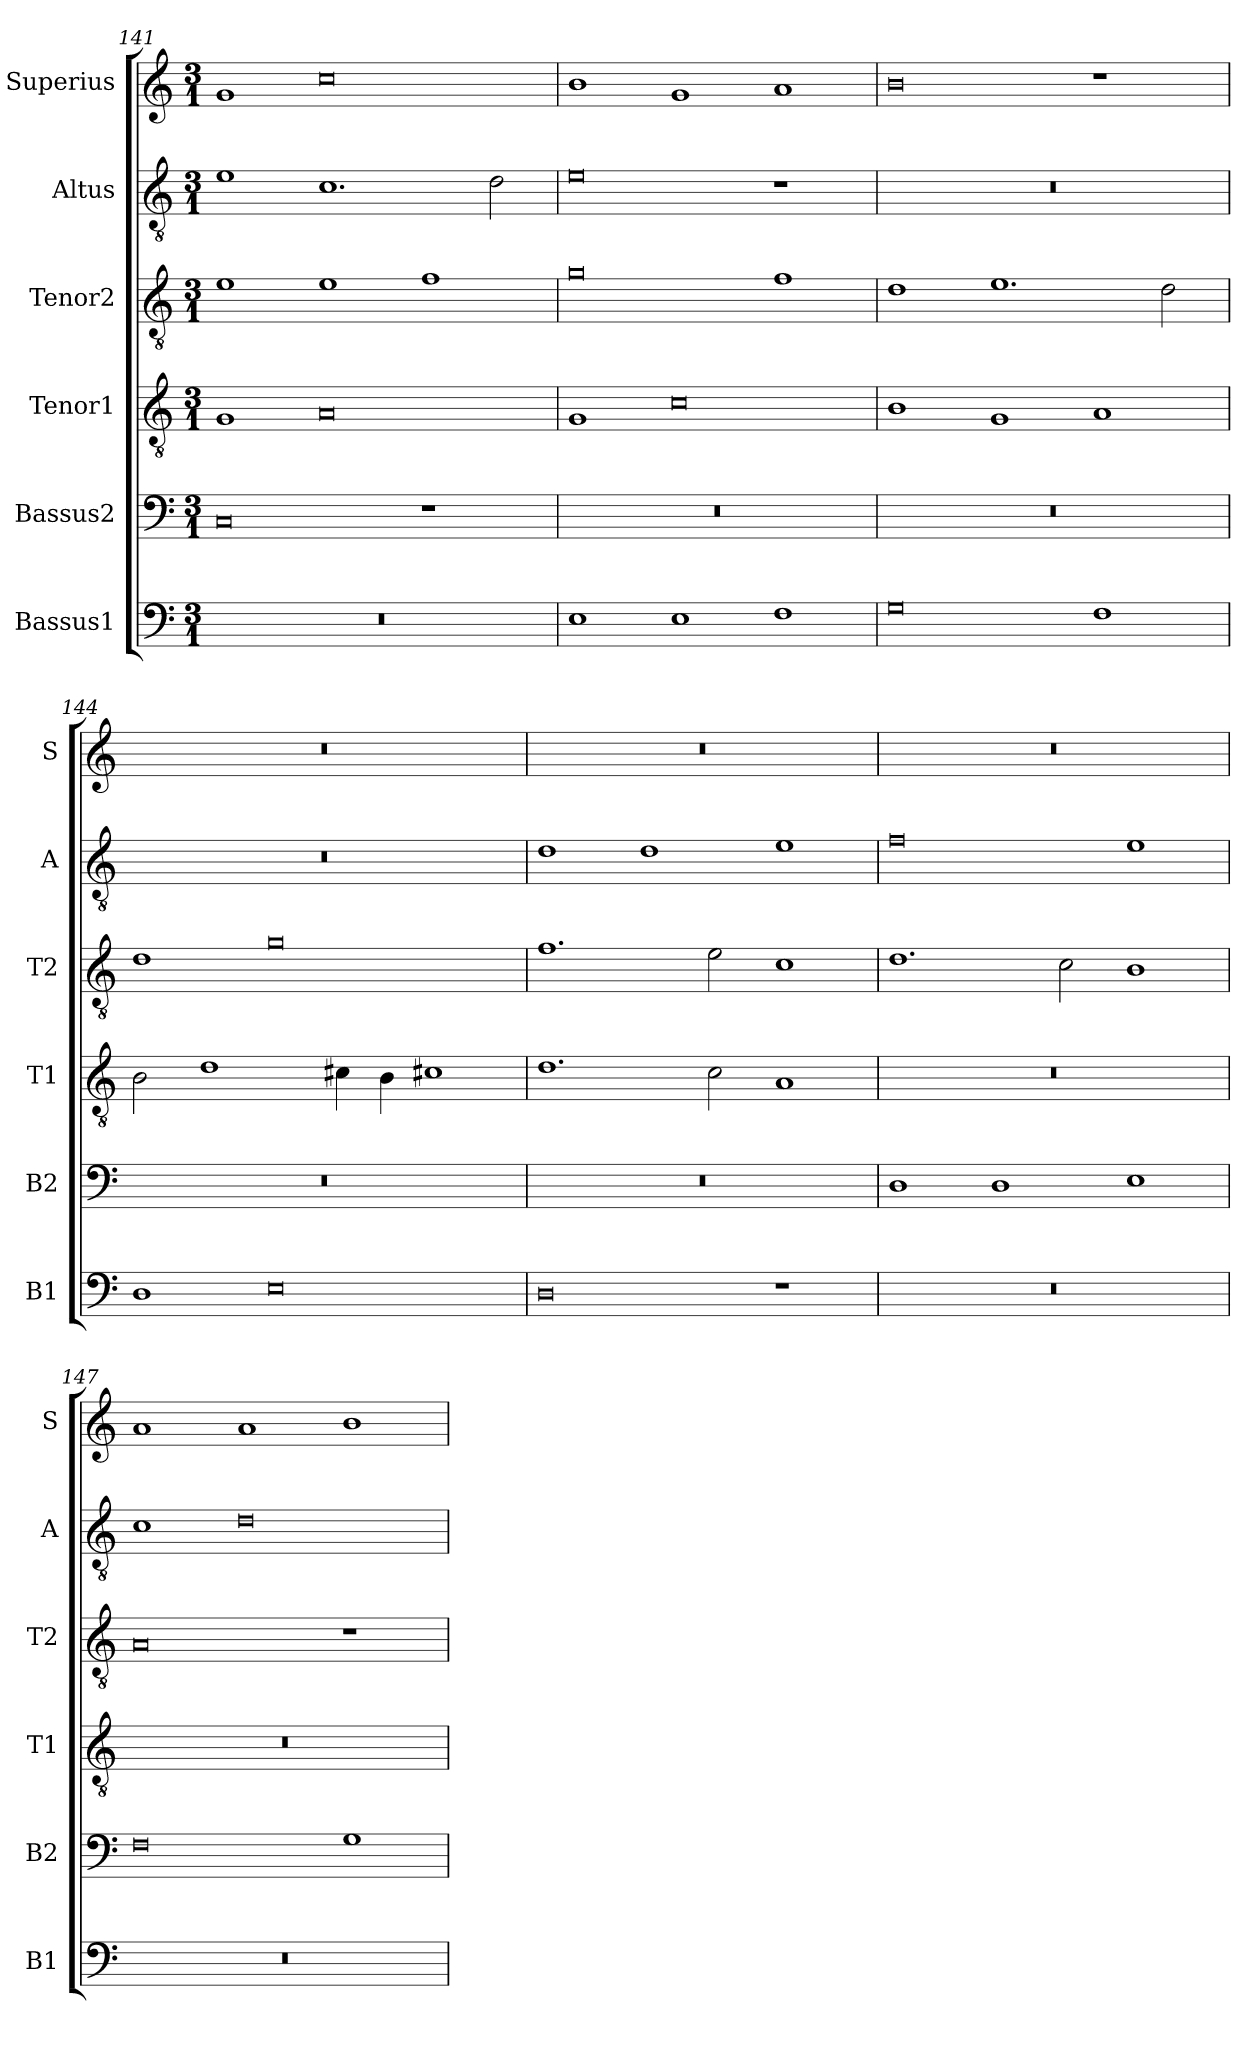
**kern	**kern	**kern	**kern	**kern	**kern
*part6	*part5	*part4	*part3	*part2	*part1
*staff6	*staff5	*staff4	*staff3	*staff2	*staff1
*I"Bassus1	*I"Bassus2	*I"Tenor1	*I"Tenor2	*I"Altus	*I"Superius
*I'B1	*I'B2	*I'T1	*I'T2	*I'A	*I'S
*clefF4	*clefF4	*clefGv2	*clefGv2	*clefGv2	*clefG2
*k[]	*k[]	*k[]	*k[]	*k[]	*k[]
*M3/1	*M3/1	*M3/1	*M3/1	*M3/1	*M3/1
=141	=141	=141	=141	=141	=141
0.r	0C	1G	1e	1e	1g
.	.	0A	1e	1.c	0cc
.	1r	.	1f	.	.
.	.	.	.	2d\	.
=142	=142	=142	=142	=142	=142
1E	0.r	1G	0g	0e	1b
1E	.	0c	.	.	1g
1F	.	.	1f	1r	1a
=143	=143	=143	=143	=143	=143
0G	0.r	1B	1d	0.r	0b
.	.	1G	1.e	.	.
1F	.	1A	.	.	1r
.	.	.	2d\	.	.
=144	=144	=144	=144	=144	=144
1D	0.r	2B\	1d	0.r	0.r
.	.	1d	.	.	.
0E	.	.	0g	.	.
.	.	4c#X\	.	.	.
.	.	4B\	.	.	.
.	.	1c#X	.	.	.
=145	=145	=145	=145	=145	=145
0D	0.r	1.d	1.f	1d	0.r
.	.	.	.	1d	.
.	.	2c\	2e\	.	.
1r	.	1A	1c	1e	.
=146	=146	=146	=146	=146	=146
0.r	1D	0.r	1.d	0f	0.r
.	1D	.	.	.	.
.	.	.	2c\	.	.
.	1E	.	1B	1e	.
=147	=147	=147	=147	=147	=147
0.r	0F	0.r	0A	1c	1a
.	.	.	.	0d	1a
.	1G	.	1r	.	1b
=	=	=	=	=	=
*-	*-	*-	*-	*-	*-
